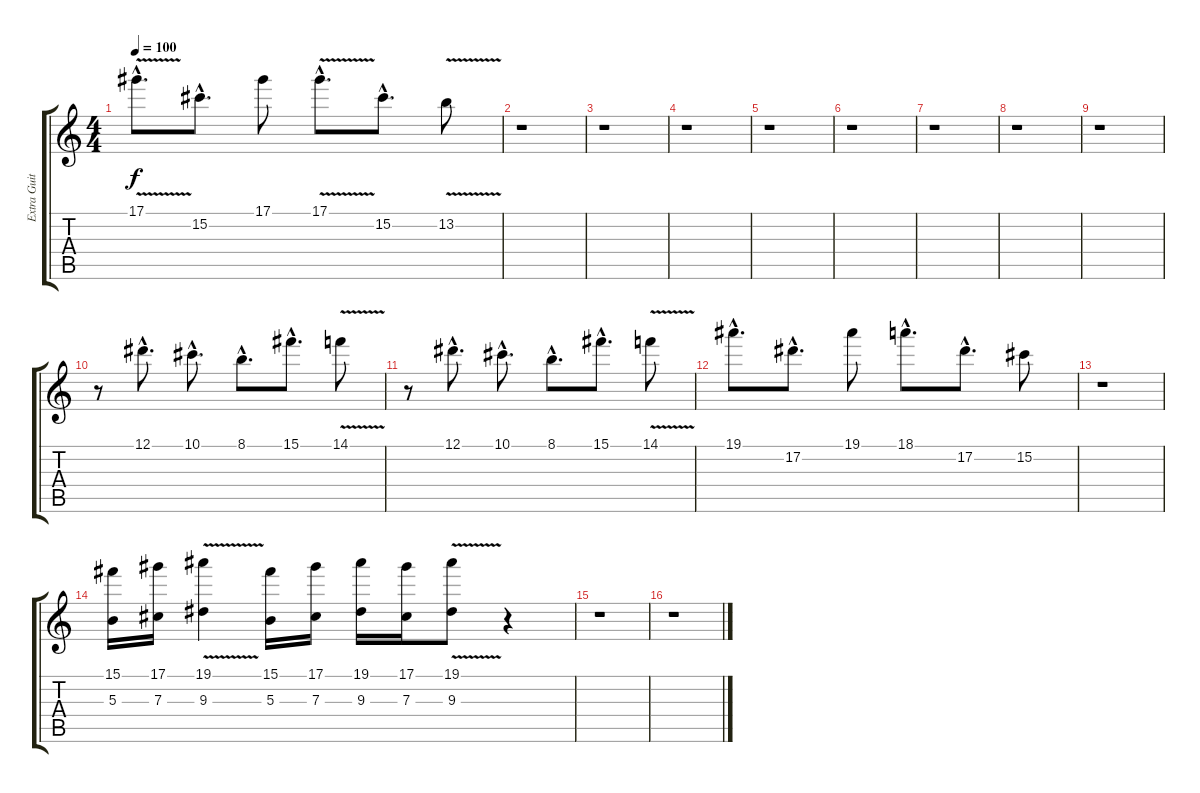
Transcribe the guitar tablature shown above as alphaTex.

\track ("Extra Guitars" "Extra Guit") {instrument distortionguitar}
\staff {score tabs}
\tuning (Eb4 Bb3 Gb3 Db3 Ab2 Eb2) {hide}
\ts (4 4)
\tempo 100
\clef g2
\ks c
17.1{v hac}.8{d dy f} 15.2{hac}.8{d} 17.1.8 17.1{v hac}.8{d} 15.2{hac}.8{d} 13.2{v}.8 |
r.1 |
r.1 |
r.1 |
r.1 |
r.1 |
r.1 |
r.1 |
r.1 |
r.8 12.1{hac}.8{d} 10.1{hac}.8{d} 8.1{hac}.8{d} 15.1{hac}.8{d} 14.1{v}.8 |
r.8 12.1{hac}.8{d} 10.1{hac}.8{d} 8.1{hac}.8{d} 15.1{hac}.8{d} 14.1{v}.8 |
19.1{hac}.8{d} 17.2{hac}.8{d} 19.1.8 18.1{hac}.8{d} 17.2{hac}.8{d} 15.2.8 |
r.1 |
(15.1 5.3).16 (17.1 7.3).16 (19.1{v} 9.3).4 (15.1 5.3).16 (17.1 7.3).16 (19.1 9.3).16 (17.1 7.3).16 (19.1{v} 9.3).8 r.4 |
r.1 |
r.1
